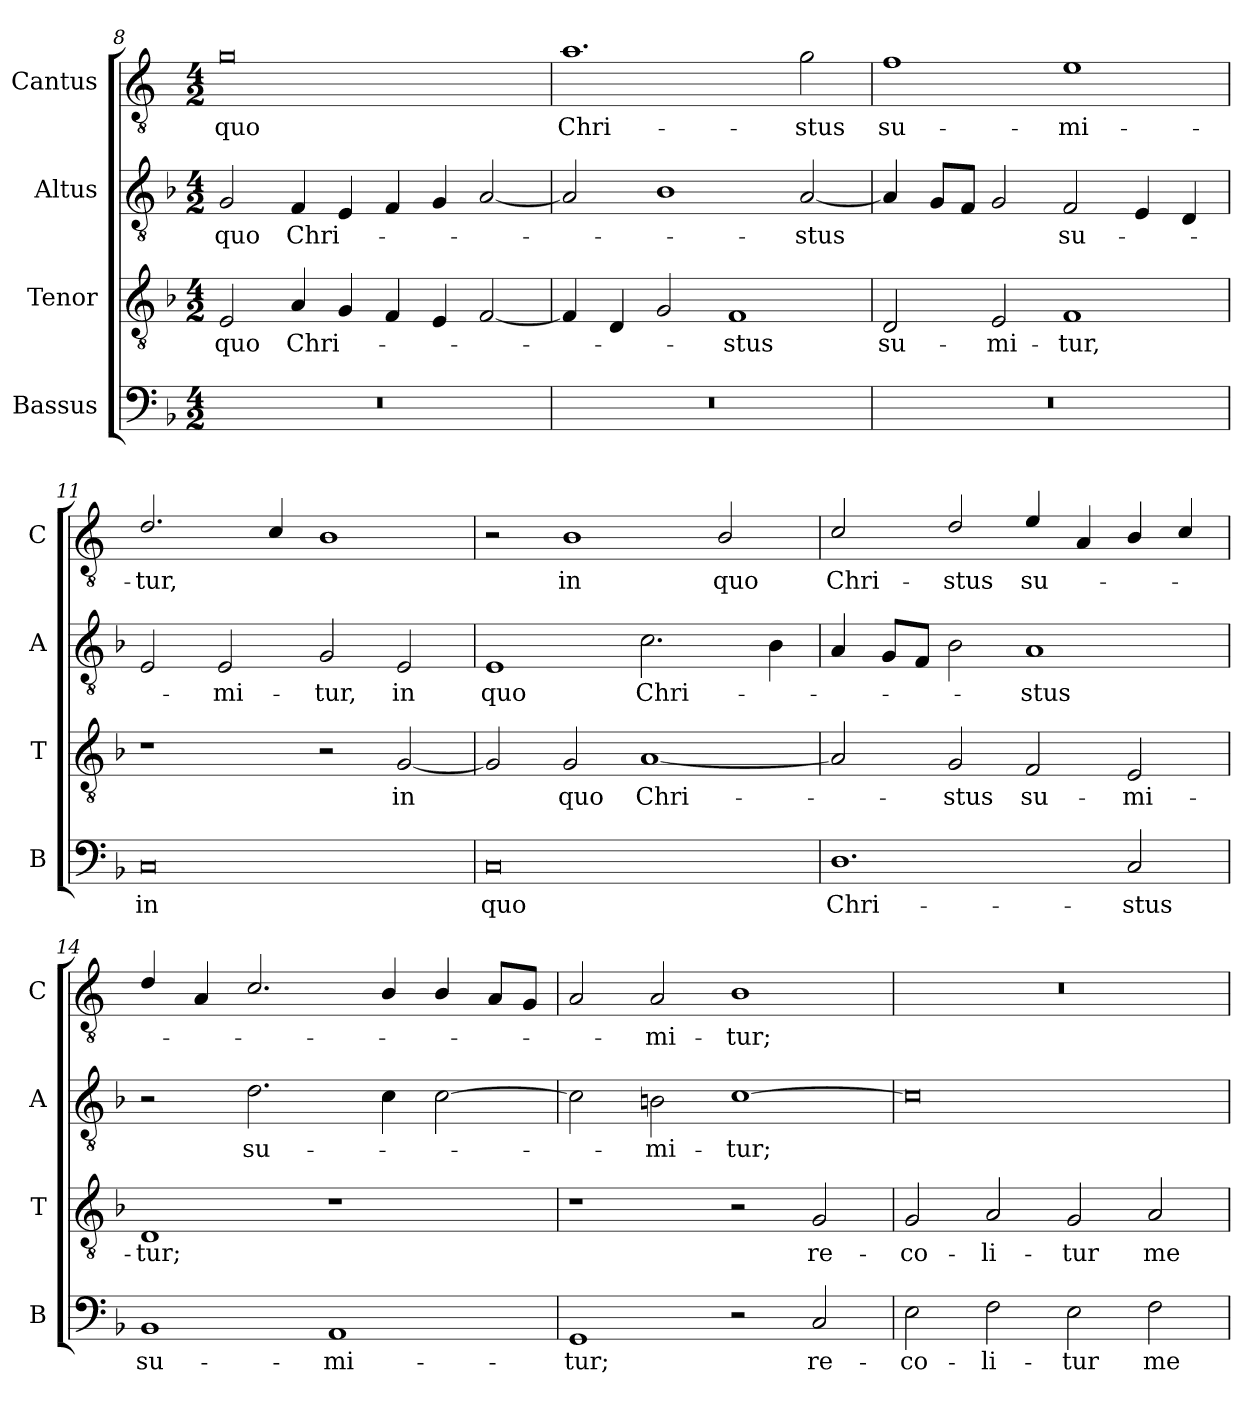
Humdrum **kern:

**kern	**text	**kern	**text	**kern	**text	**kern	**text
*part4	*part4	*part3	*part3	*part2	*part2	*part1	*part1
*staff4	*staff4	*staff3	*staff3	*staff2	*staff2	*staff1	*staff1
*I"Bassus	*	*I"Tenor	*	*I"Altus	*	*I"Cantus	*
*I'B	*	*I'T	*	*I'A	*	*I'C	*
*clefF4	*	*clefGv2	*	*clefGv2	*	*clefGv2	*
*	*	*	*	*	*	*ITrd4c7	*
*k[b-]	*	*k[b-]	*	*k[b-]	*	*k[b-]	*
*F:	*	*F:	*	*F:	*	*F:	*
*M4/2	*	*M4/2	*	*M4/2	*	*M4/2	*
=8	=8	=8	=8	=8	=8	=8	=8
!	!	!	!LO:LY:b	!	!LO:LY:b	!	!LO:LY:b
0r	.	2E/	quo	2G/	quo	0c	quo
!	!	!	!LO:LY:b	!	!LO:LY:b	!	!
.	.	4A/	Chri-	4F/	Chri-	.	.
.	.	4G/	.	4E/	.	.	.
.	.	4F/	.	4F/	.	.	.
.	.	4E/	.	4G/	.	.	.
.	.	[2F/	.	[2A/	.	.	.
=9	=9	=9	=9	=9	=9	=9	=9
!	!	!	!	!	!	!	!LO:LY:b
0r	.	4F/]	.	2A/]	.	1.d	Chri-
.	.	4D/	.	.	.	.	.
.	.	2G/	.	1B-	.	.	.
!	!	!	!LO:LY:b	!	!	!	!
.	.	1F	-stus	.	.	.	.
!	!	!	!	!	!LO:LY:b	!	!LO:LY:b
.	.	.	.	[2A/	-stus	2c\	-stus
=10	=10	=10	=10	=10	=10	=10	=10
!	!	!	!LO:LY:b	!	!	!	!LO:LY:b
0r	.	2D/	su-	4A/]	.	1B-	su-
.	.	.	.	8G/L	.	.	.
.	.	.	.	8F/J	.	.	.
!	!	!	!LO:LY:b	!	!	!	!
.	.	2E/	-mi-	2G/	.	.	.
!	!	!	!LO:LY:b	!	!LO:LY:b	!	!LO:LY:b
.	.	1F	-tur,	2F/	su-	1A	-mi-
.	.	.	.	4E/	.	.	.
.	.	.	.	4D/	.	.	.
=11	=11	=11	=11	=11	=11	=11	=11
!	!LO:LY:b	!	!	!	!	!	!LO:LY:b
0C	in	1r	.	2E/	.	2.G/	-tur,
!	!	!	!	!	!LO:LY:b	!	!
.	.	.	.	2E/	-mi-	.	.
.	.	.	.	.	.	4F/	.
!	!	!	!	!	!LO:LY:b	!	!
.	.	2r	.	2G/	-tur,	1E	.
!	!	!	!LO:LY:b	!	!LO:LY:b	!	!
.	.	[2G/	in	2E/	in	.	.
!!LO:LB:g=z
=12	=12	=12	=12	=12	=12	=12	=12
!	!LO:LY:b	!	!	!	!LO:LY:b	!	!
0C	quo	2G/]	.	1E	quo	2r	.
!	!	!	!LO:LY:b	!	!	!	!LO:LY:b
.	.	2G/	quo	.	.	1E	in
!	!	!	!LO:LY:b	!	!LO:LY:b	!	!
.	.	[1A	Chri-	2.c\	Chri-	.	.
!	!	!	!	!	!	!	!LO:LY:b
.	.	.	.	.	.	2E/	quo
.	.	.	.	4B-\	.	.	.
=13	=13	=13	=13	=13	=13	=13	=13
!	!LO:LY:b	!	!	!	!	!	!LO:LY:b
1.D	Chri-	2A/]	.	4A/	.	2F/	Chri-
.	.	.	.	8G/L	.	.	.
.	.	.	.	8F/J	.	.	.
!	!	!	!LO:LY:b	!	!	!	!LO:LY:b
.	.	2G/	-stus	2B-\	.	2G/	-stus
!	!	!	!LO:LY:b	!	!LO:LY:b	!	!LO:LY:b
.	.	2F/	su-	1A	-stus	4A/	su-
.	.	.	.	.	.	4D/	.
!	!LO:LY:b	!	!LO:LY:b	!	!	!	!
2C/	-stus	2E/	-mi-	.	.	4E/	.
.	.	.	.	.	.	4F/	.
=14	=14	=14	=14	=14	=14	=14	=14
!	!LO:LY:b	!	!LO:LY:b	!	!	!	!
1BB-	su-	1D	-tur;	2r	.	4G/	.
.	.	.	.	.	.	4D/	.
!	!	!	!	!	!LO:LY:b	!	!
.	.	.	.	2.d\	su-	2.F/	.
!	!LO:LY:b	!	!	!	!	!	!
1AA	-mi-	1r	.	.	.	.	.
.	.	.	.	4c\	.	4E/	.
.	.	.	.	[2c\	.	4E/	.
.	.	.	.	.	.	8D/L	.
.	.	.	.	.	.	8C/J	.
=15	=15	=15	=15	=15	=15	=15	=15
!	!LO:LY:b	!	!	!	!	!	!
1GG	-tur;	1r	.	2c\]	.	2D/	.
!	!	!	!	!	!LO:LY:b	!	!LO:LY:b
.	.	.	.	2Bn\	-mi-	2D/	-mi-
!	!	!	!	!	!LO:LY:b	!	!LO:LY:b
2r	.	2r	.	[1c	-tur;	1E	-tur;
!	!LO:LY:b	!	!LO:LY:b	!	!	!	!
2C/	re-	2G/	re-	.	.	.	.
=16	=16	=16	=16	=16	=16	=16	=16
!	!LO:LY:b	!	!LO:LY:b	!	!	!	!
2E\	-co-	2G/	-co-	0c]	.	0r	.
!	!LO:LY:b	!	!LO:LY:b	!	!	!	!
2F\	-li-	2A/	-li-	.	.	.	.
!	!LO:LY:b	!	!LO:LY:b	!	!	!	!
2E\	-tur	2G/	-tur	.	.	.	.
!	!LO:LY:b	!	!LO:LY:b	!	!	!	!
2F\	me-	2A/	me-	.	.	.	.
=	=	=	=	=	=	=	=
*-	*-	*-	*-	*-	*-	*-	*-
